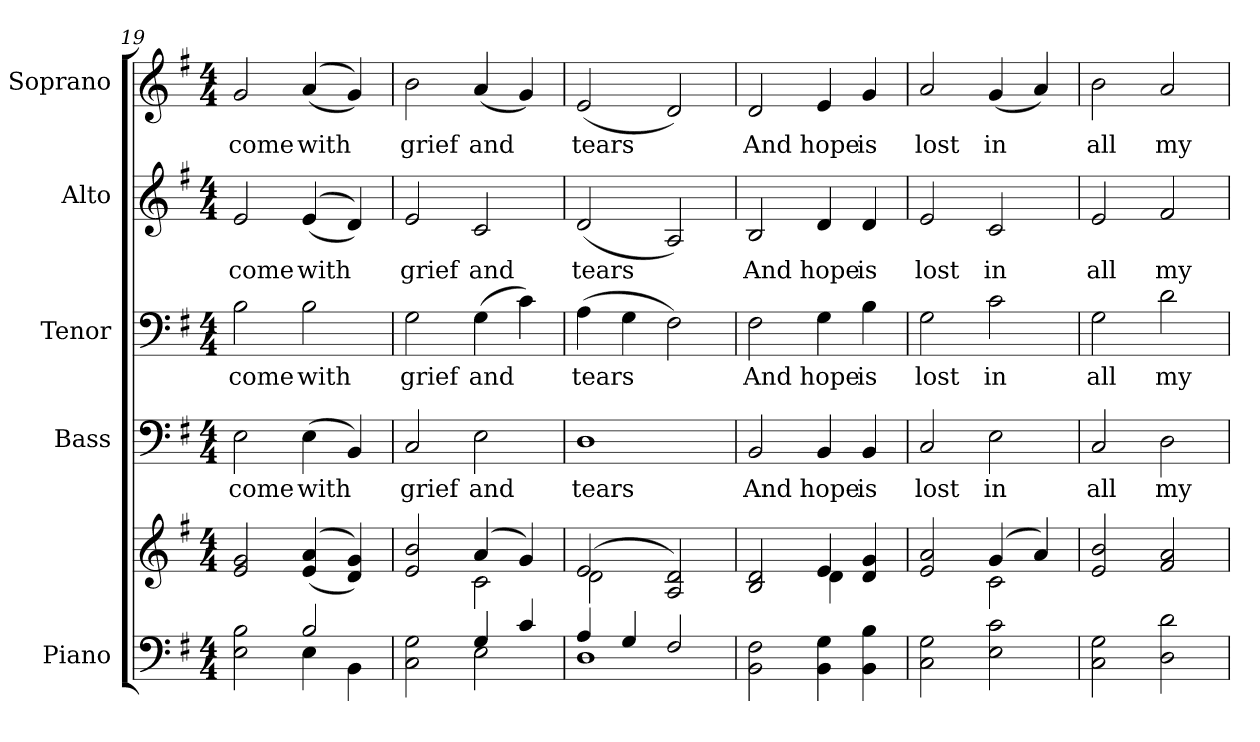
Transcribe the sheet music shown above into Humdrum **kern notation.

**kern	**kern	**kern	**text	**kern	**text	**kern	**text	**kern	**text
*part5	*part5	*part4	*part4	*part3	*part3	*part2	*part2	*part1	*part1
*staff6	*staff5	*staff4	*staff4	*staff3	*staff3	*staff2	*staff2	*staff1	*staff1
*I"Piano	*	*I"Bass	*	*I"Tenor	*	*I"Alto	*	*I"Soprano	*
*I'Pno.	*	*I'B.	*	*I'T.	*	*I'A.	*	*I'S.	*
!!LO:PB:g=z
*clefF4	*clefG2	*clefF4	*	*clefF4	*	*clefG2	*	*clefG2	*
*k[f#]	*k[f#]	*k[f#]	*	*k[f#]	*	*k[f#]	*	*k[f#]	*
*G:	*G:	*G:	*	*G:	*	*G:	*	*G:	*
*M4/4	*M4/4	*M4/4	*	*M4/4	*	*M4/4	*	*M4/4	*
=19	=19	=19	=19	=19	=19	=19	=19	=19	=19
*^	*	*	*	*	*	*	*	*	*
!	!	!	!	!LO:LY:b:color=#000000	!	!	!	!	!	!
!	!	!	!	!	!	!LO:LY:b:color=#000000	!	!	!	!
!	!	!	!	!	!	!	!	!LO:LY:b:color=#000000	!	!
!	!	!	!	!	!	!	!	!	!	!LO:LY:b:color=#000000
2Ei\ 2Bi	2ryy	2ei/ 2gi	2Ei\	come	2Bi\	come	2ei/	come	2gi/	come
!	!	!	!	!LO:LY:b:color=#000000	!	!	!	!	!	!
!	!	!	!	!	!	!LO:LY:b:color=#000000	!	!	!	!
!	!	!	!	!	!	!	!	!LO:LY:b:color=#000000	!	!
!	!	!	!	!	!	!	!	!	!	!LO:LY:b:color=#000000
2Bi/	4Ei\	((4ei/ 4ai	(4Ei\	with	2Bi\	with	((4ei/	with	((4ai/	with
.	4BBi\	4di/ 4gi))	4BBi/)	.	.	.	4di/))	.	4gi/))	.
=20	=20	=20	=20	=20	=20	=20	=20	=20	=20	=20
*	*	*^	*	*	*	*	*	*	*	*
!	!	!	!	!	!LO:LY:b:color=#000000	!	!	!	!	!	!
!	!	!	!	!	!	!	!LO:LY:b:color=#000000	!	!	!	!
!	!	!	!	!	!	!	!	!	!LO:LY:b:color=#000000	!	!
!	!	!	!	!	!	!	!	!	!	!	!LO:LY:b:color=#000000
2Ci\ 2Gi	2ryy	2ei/ 2bi	2ryy	2Ci/	grief	2Gi\	grief	2ei/	grief	2bi\	grief
!	!	!	!	!	!LO:LY:b:color=#000000	!	!	!	!	!	!
!	!	!	!	!	!	!	!LO:LY:b:color=#000000	!	!	!	!
!	!	!	!	!	!	!	!	!	!LO:LY:b:color=#000000	!	!
!	!	!	!	!	!	!	!	!	!	!	!LO:LY:b:color=#000000
4Gi/	2Ei\	(4ai/	2ci\	2Ei\	and	(4Gi\	and	2ci/	and	(4ai/	and
4ci/	.	4gi/)	.	.	.	4ci\)	.	.	.	4gi/)	.
=21	=21	=21	=21	=21	=21	=21	=21	=21	=21	=21	=21
!	!	!	!	!	!LO:LY:b:color=#000000	!	!	!	!	!	!
!	!	!	!	!	!	!	!LO:LY:b:color=#000000	!	!	!	!
!	!	!	!	!	!	!	!	!	!LO:LY:b:color=#000000	!	!
!	!	!	!	!	!	!	!	!	!	!	!LO:LY:b:color=#000000
4Ai/	1Di	(2ei/	2di\	1Di	tears	(4Ai\	tears	(2di/	tears	(2ei/	tears
4Gi/	.	.	.	.	.	4Gi\	.	.	.	.	.
2F#i/	.	2Ai/ 2di)	2ryy	.	.	2F#i\)	.	2Ai/)	.	2di/)	.
*v	*v	*	*	*	*	*	*	*	*	*	*
!!LO:PB:g=z
=22	=22	=22	=22	=22	=22	=22	=22	=22	=22	=22
!	!	!	!	!LO:LY:b:color=#000000	!	!	!	!	!	!
!	!	!	!	!	!	!LO:LY:b:color=#000000	!	!	!	!
!	!	!	!	!	!	!	!	!LO:LY:b:color=#000000	!	!
!	!	!	!	!	!	!	!	!	!	!LO:LY:b:color=#000000
2BBi\ 2F#i	2Bi/ 2di	2ryy	2BBi/	And	2F#i\	And	2Bi/	And	2di/	And
!	!	!	!	!LO:LY:b:color=#000000	!	!	!	!	!	!
!	!	!	!	!	!	!LO:LY:b:color=#000000	!	!	!	!
!	!	!	!	!	!	!	!	!LO:LY:b:color=#000000	!	!
!	!	!	!	!	!	!	!	!	!	!LO:LY:b:color=#000000
4BBi\ 4Gi	4ei/	4di\	4BBi/	hope	4Gi\	hope	4di/	hope	4ei/	hope
!	!	!	!	!LO:LY:b:color=#000000	!	!	!	!	!	!
!	!	!	!	!	!	!LO:LY:b:color=#000000	!	!	!	!
!	!	!	!	!	!	!	!	!LO:LY:b:color=#000000	!	!
!	!	!	!	!	!	!	!	!	!	!LO:LY:b:color=#000000
4BBi\ 4Bi	4di/ 4gi	4ryy	4BBi/	is	4Bi\	is	4di/	is	4gi/	is
=23	=23	=23	=23	=23	=23	=23	=23	=23	=23	=23
!	!	!	!	!LO:LY:b:color=#000000	!	!	!	!	!	!
!	!	!	!	!	!	!LO:LY:b:color=#000000	!	!	!	!
!	!	!	!	!	!	!	!	!LO:LY:b:color=#000000	!	!
!	!	!	!	!	!	!	!	!	!	!LO:LY:b:color=#000000
2Ci\ 2Gi	2ei/ 2ai	2ryy	2Ci/	lost	2Gi\	lost	2ei/	lost	2ai/	lost
!	!	!	!	!LO:LY:b:color=#000000	!	!	!	!	!	!
!	!	!	!	!	!	!LO:LY:b:color=#000000	!	!	!	!
!	!	!	!	!	!	!	!	!LO:LY:b:color=#000000	!	!
!	!	!	!	!	!	!	!	!	!	!LO:LY:b:color=#000000
2Ei\ 2ci	(4gi/	2ci\	2Ei\	in	2ci\	in	2ci/	in	(4gi/	in
.	4ai/)	.	.	.	.	.	.	.	4ai/)	.
*	*v	*v	*	*	*	*	*	*	*	*
=24	=24	=24	=24	=24	=24	=24	=24	=24	=24
!	!	!	!LO:LY:b:color=#000000	!	!	!	!	!	!
!	!	!	!	!	!LO:LY:b:color=#000000	!	!	!	!
!	!	!	!	!	!	!	!LO:LY:b:color=#000000	!	!
!	!	!	!	!	!	!	!	!	!LO:LY:b:color=#000000
2Ci\ 2Gi	2ei/ 2bi	2Ci/	all	2Gi\	all	2ei/	all	2bi\	all
!	!	!	!LO:LY:b:color=#000000	!	!	!	!	!	!
!	!	!	!	!	!LO:LY:b:color=#000000	!	!	!	!
!	!	!	!	!	!	!	!LO:LY:b:color=#000000	!	!
!	!	!	!	!	!	!	!	!	!LO:LY:b:color=#000000
2Di\ 2di	2f#i/ 2ai	2Di\	my	2di\	my	2f#i/	my	2ai/	my
=	=	=	=	=	=	=	=	=	=
*-	*-	*-	*-	*-	*-	*-	*-	*-	*-
